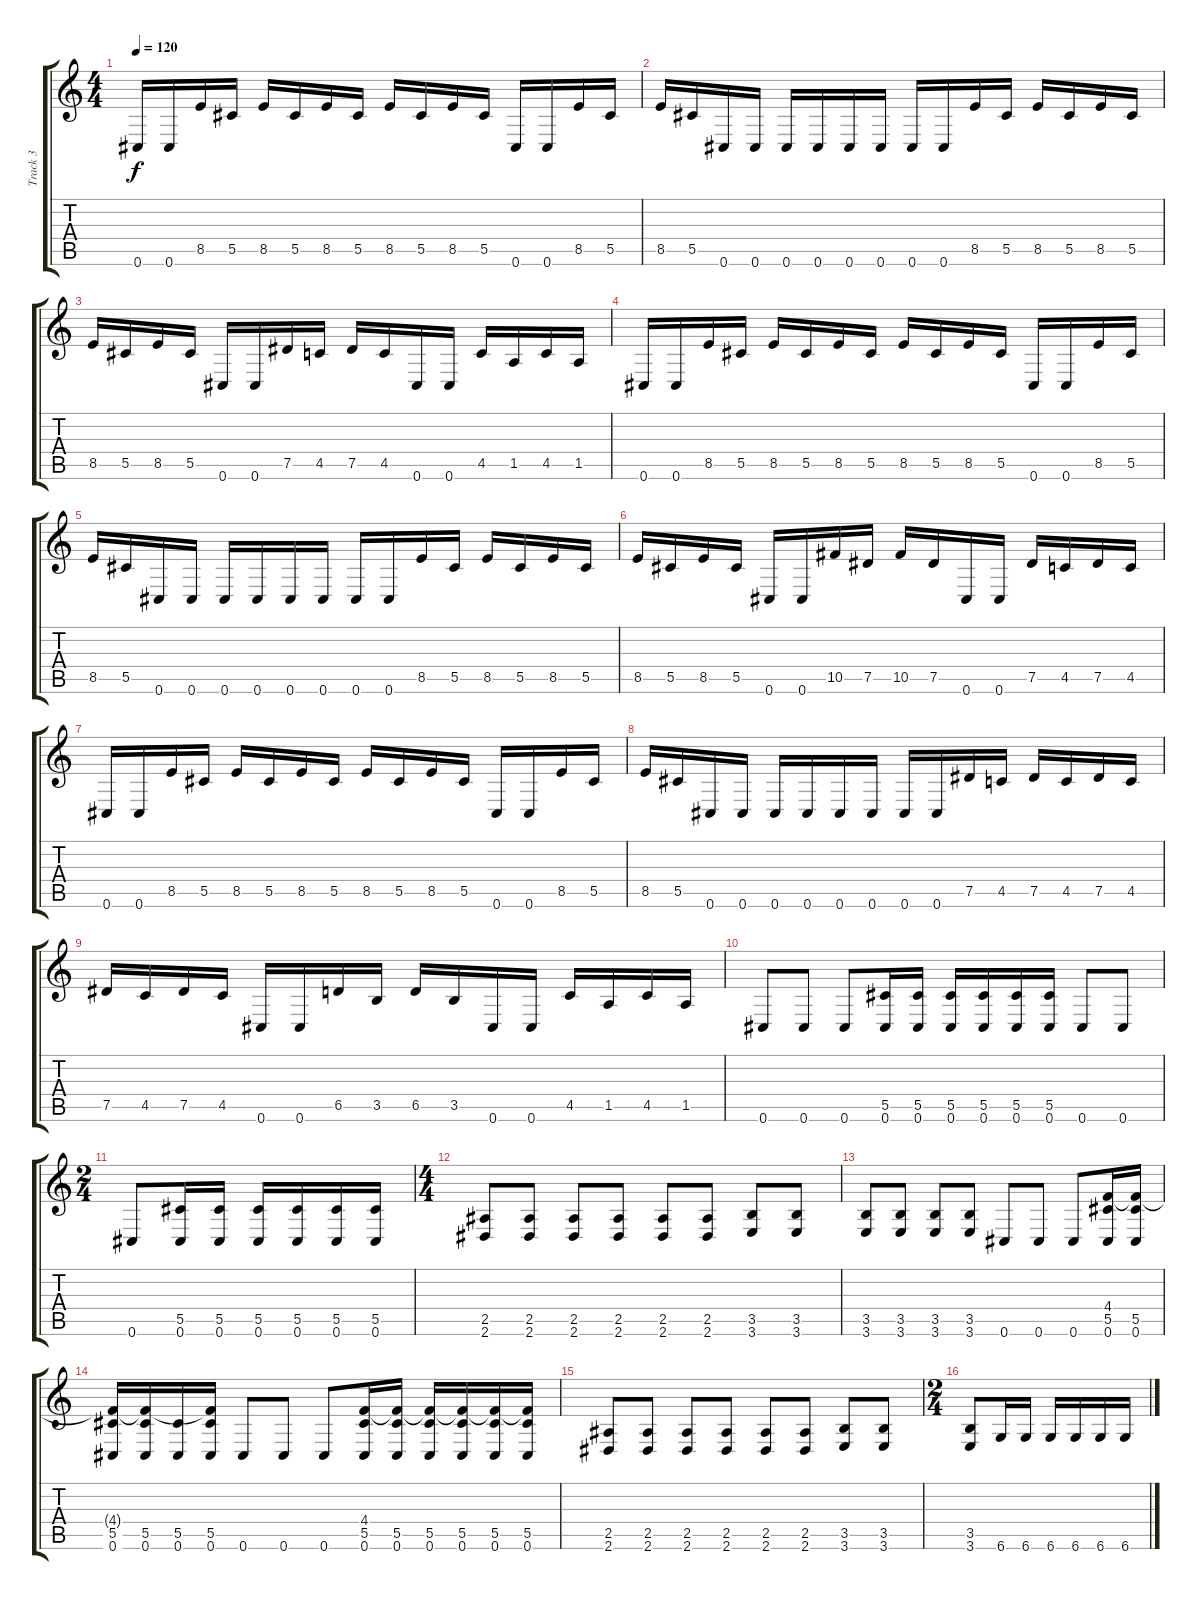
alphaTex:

\track ("Track 3" "Track 3") {instrument distortionguitar}
\staff {score tabs}
\tuning (Eb4 Bb3 Gb3 Db3 Ab2 Db2) {hide}
\ts (4 4)
\tempo 120
\clef g2
\ks c
0.6.16{dy f} 0.6.16 8.5.16 5.5.16 8.5.16 5.5.16 8.5.16 5.5.16 8.5.16 5.5.16 8.5.16 5.5.16 0.6.16 0.6.16 8.5.16 5.5.16 |
8.5.16 5.5.16 0.6.16 0.6.16 0.6.16 0.6.16 0.6.16 0.6.16 0.6.16 0.6.16 8.5.16 5.5.16 8.5.16 5.5.16 8.5.16 5.5.16 |
8.5.16 5.5.16 8.5.16 5.5.16 0.6.16 0.6.16 7.5.16 4.5.16 7.5.16 4.5.16 0.6.16 0.6.16 4.5.16 1.5.16 4.5.16 1.5.16 |
0.6.16 0.6.16 8.5.16 5.5.16 8.5.16 5.5.16 8.5.16 5.5.16 8.5.16 5.5.16 8.5.16 5.5.16 0.6.16 0.6.16 8.5.16 5.5.16 |
8.5.16 5.5.16 0.6.16 0.6.16 0.6.16 0.6.16 0.6.16 0.6.16 0.6.16 0.6.16 8.5.16 5.5.16 8.5.16 5.5.16 8.5.16 5.5.16 |
8.5.16 5.5.16 8.5.16 5.5.16 0.6.16 0.6.16 10.5.16 7.5.16 10.5.16 7.5.16 0.6.16 0.6.16 7.5.16 4.5.16 7.5.16 4.5.16 |
0.6.16 0.6.16 8.5.16 5.5.16 8.5.16 5.5.16 8.5.16 5.5.16 8.5.16 5.5.16 8.5.16 5.5.16 0.6.16 0.6.16 8.5.16 5.5.16 |
8.5.16 5.5.16 0.6.16 0.6.16 0.6.16 0.6.16 0.6.16 0.6.16 0.6.16 0.6.16 7.5.16 4.5.16 7.5.16 4.5.16 7.5.16 4.5.16 |
7.5.16 4.5.16 7.5.16 4.5.16 0.6.16 0.6.16 6.5.16 3.5.16 6.5.16 3.5.16 0.6.16 0.6.16 4.5.16 1.5.16 4.5.16 1.5.16 |
0.6.8 0.6.8 0.6.8 (5.5 0.6).16 (5.5 0.6).16 (5.5 0.6).16 (5.5 0.6).16 (5.5 0.6).16 (5.5 0.6).16 0.6.8 0.6.8 |
\ts (2 4)
0.6.8 (5.5 0.6).16 (5.5 0.6).16 (5.5 0.6).16 (5.5 0.6).16 (5.5 0.6).16 (5.5 0.6).16 |
\ts (4 4)
(2.5 2.6).8 (2.5 2.6).8 (2.5 2.6).8 (2.5 2.6).8 (2.5 2.6).8 (2.5 2.6).8 (3.5 3.6).8 (3.5 3.6).8 |
(3.5 3.6).8 (3.5 3.6).8 (3.5 3.6).8 (3.5 3.6).8 0.6.8 0.6.8 0.6.8 (4.4 5.5 0.6).16 (4.4{t} 5.5 0.6).16 |
(4.4{t} 5.5 0.6).16 (4.4{t} 5.5 0.6).16 (5.5 0.6).16 (4.4{t} 5.5 0.6).16 0.6.8 0.6.8 0.6.8 (4.4 5.5 0.6).16 (4.4{t} 5.5 0.6).16 (4.4{t} 5.5 0.6).16 (4.4{t} 5.5 0.6).16 (4.4{t} 5.5 0.6).16 (4.4{t} 5.5 0.6).16 |
(2.5 2.6).8 (2.5 2.6).8 (2.5 2.6).8 (2.5 2.6).8 (2.5 2.6).8 (2.5 2.6).8 (3.5 3.6).8 (3.5 3.6).8 |
\ts (2 4)
(3.5 3.6).8 6.6.16 6.6.16 6.6.16 6.6.16 6.6.16 6.6.16
